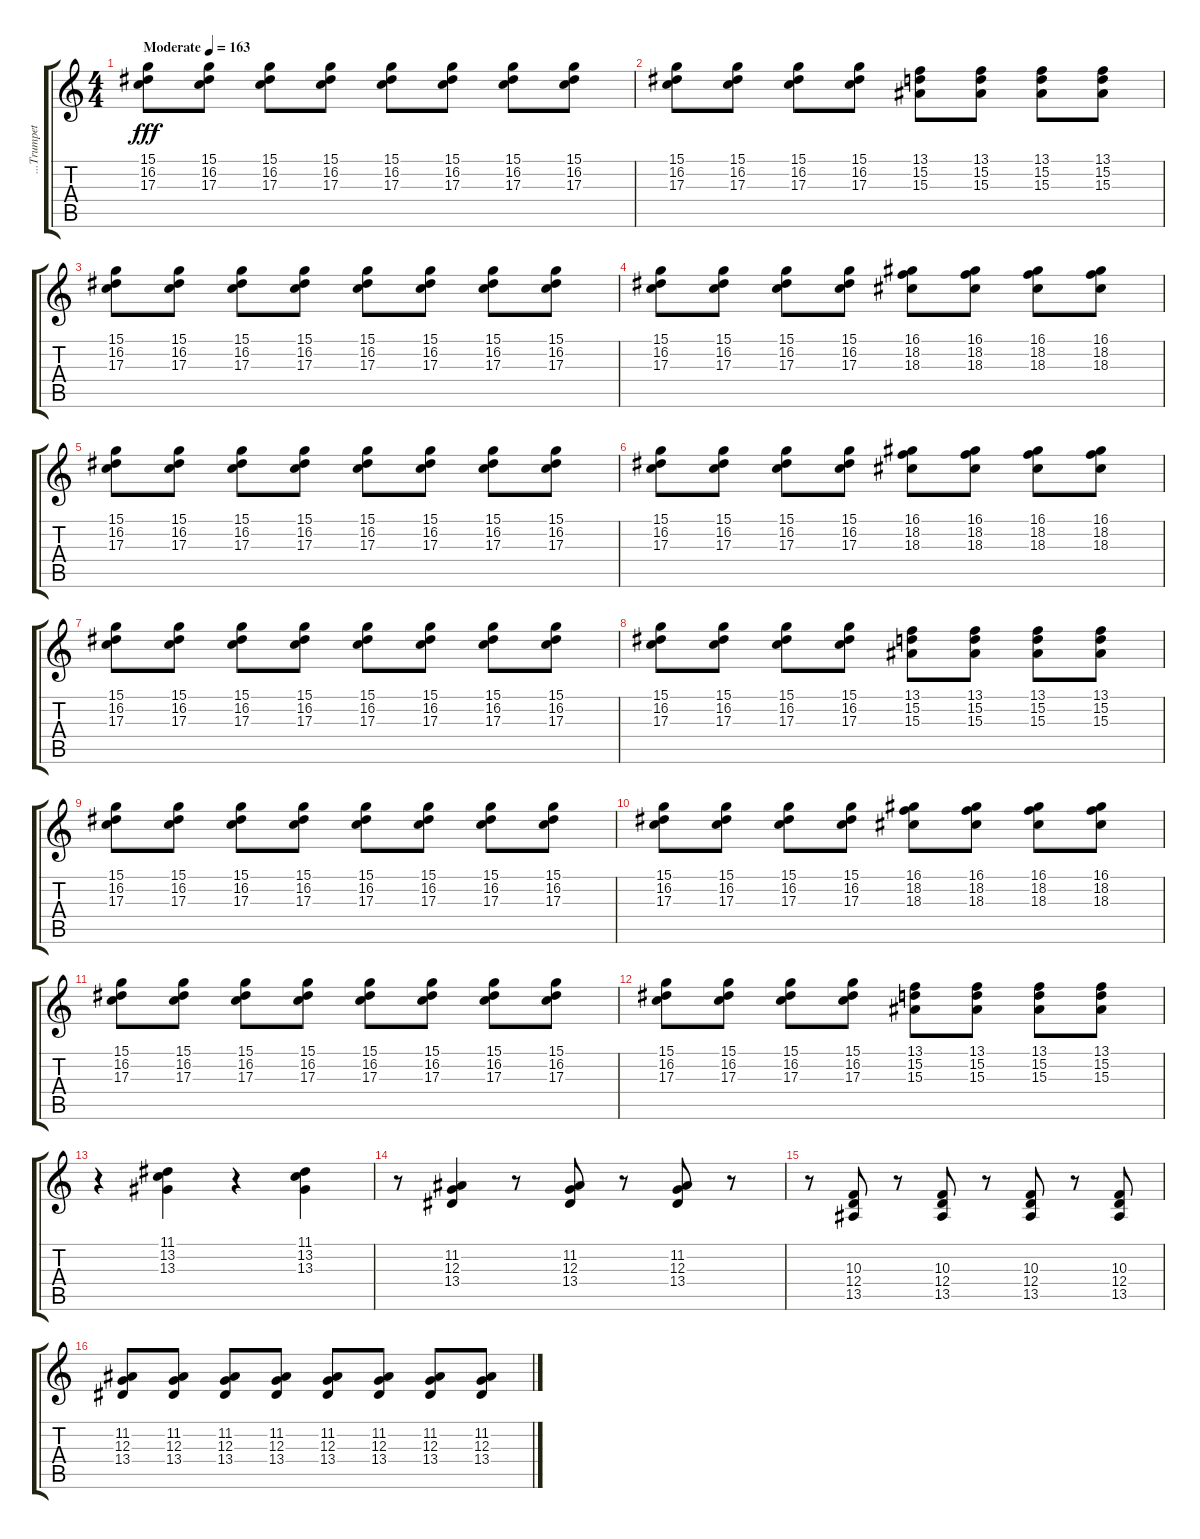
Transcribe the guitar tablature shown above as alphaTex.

\track ("...Trumpet, I believe..." "...Trumpet") {instrument trumpet}
\staff {score tabs}
\tuning (E4 B3 G3 D3 A2 E2) {hide}
\ts (4 4)
\tempo (163 "Moderate")
\clef g2
\ks c
(15.1 16.2 17.3).8{dy fff instrument trumpet} (15.1 16.2 17.3).8 (15.1 16.2 17.3).8 (15.1 16.2 17.3).8 (15.1 16.2 17.3).8 (15.1 16.2 17.3).8 (15.1 16.2 17.3).8 (15.1 16.2 17.3).8 |
(15.1 16.2 17.3).8 (15.1 16.2 17.3).8 (15.1 16.2 17.3).8 (15.1 16.2 17.3).8 (13.1 15.2 15.3).8 (13.1 15.2 15.3).8 (13.1 15.2 15.3).8 (13.1 15.2 15.3).8 |
(15.1 16.2 17.3).8 (15.1 16.2 17.3).8 (15.1 16.2 17.3).8 (15.1 16.2 17.3).8 (15.1 16.2 17.3).8 (15.1 16.2 17.3).8 (15.1 16.2 17.3).8 (15.1 16.2 17.3).8 |
(15.1 16.2 17.3).8 (15.1 16.2 17.3).8 (15.1 16.2 17.3).8 (15.1 16.2 17.3).8 (16.1 18.2 18.3).8 (16.1 18.2 18.3).8 (16.1 18.2 18.3).8 (16.1 18.2 18.3).8 |
(15.1 16.2 17.3).8 (15.1 16.2 17.3).8 (15.1 16.2 17.3).8 (15.1 16.2 17.3).8 (15.1 16.2 17.3).8 (15.1 16.2 17.3).8 (15.1 16.2 17.3).8 (15.1 16.2 17.3).8 |
(15.1 16.2 17.3).8 (15.1 16.2 17.3).8 (15.1 16.2 17.3).8 (15.1 16.2 17.3).8 (16.1 18.2 18.3).8 (16.1 18.2 18.3).8 (16.1 18.2 18.3).8 (16.1 18.2 18.3).8 |
(15.1 16.2 17.3).8 (15.1 16.2 17.3).8 (15.1 16.2 17.3).8 (15.1 16.2 17.3).8 (15.1 16.2 17.3).8 (15.1 16.2 17.3).8 (15.1 16.2 17.3).8 (15.1 16.2 17.3).8 |
(15.1 16.2 17.3).8 (15.1 16.2 17.3).8 (15.1 16.2 17.3).8 (15.1 16.2 17.3).8 (13.1 15.2 15.3).8 (13.1 15.2 15.3).8 (13.1 15.2 15.3).8 (13.1 15.2 15.3).8 |
(15.1 16.2 17.3).8 (15.1 16.2 17.3).8 (15.1 16.2 17.3).8 (15.1 16.2 17.3).8 (15.1 16.2 17.3).8 (15.1 16.2 17.3).8 (15.1 16.2 17.3).8 (15.1 16.2 17.3).8 |
(15.1 16.2 17.3).8 (15.1 16.2 17.3).8 (15.1 16.2 17.3).8 (15.1 16.2 17.3).8 (16.1 18.2 18.3).8 (16.1 18.2 18.3).8 (16.1 18.2 18.3).8 (16.1 18.2 18.3).8 |
(15.1 16.2 17.3).8 (15.1 16.2 17.3).8 (15.1 16.2 17.3).8 (15.1 16.2 17.3).8 (15.1 16.2 17.3).8 (15.1 16.2 17.3).8 (15.1 16.2 17.3).8 (15.1 16.2 17.3).8 |
(15.1 16.2 17.3).8 (15.1 16.2 17.3).8 (15.1 16.2 17.3).8 (15.1 16.2 17.3).8 (13.1 15.2 15.3).8 (13.1 15.2 15.3).8 (13.1 15.2 15.3).8 (13.1 15.2 15.3).8 |
r.4 (11.1 13.2 13.3).4 r.4 (11.1 13.2 13.3).4 |
r.8 (11.2 12.3 13.4).4 r.8 (11.2 12.3 13.4).8 r.8 (11.2 12.3 13.4).8 r.8 |
r.8 (10.3 12.4 13.5).8 r.8 (10.3 12.4 13.5).8 r.8 (10.3 12.4 13.5).8 r.8 (10.3 12.4 13.5).8 |
(11.2 12.3 13.4).8 (11.2 12.3 13.4).8 (11.2 12.3 13.4).8 (11.2 12.3 13.4).8 (11.2 12.3 13.4).8 (11.2 12.3 13.4).8 (11.2 12.3 13.4).8 (11.2 12.3 13.4).8
